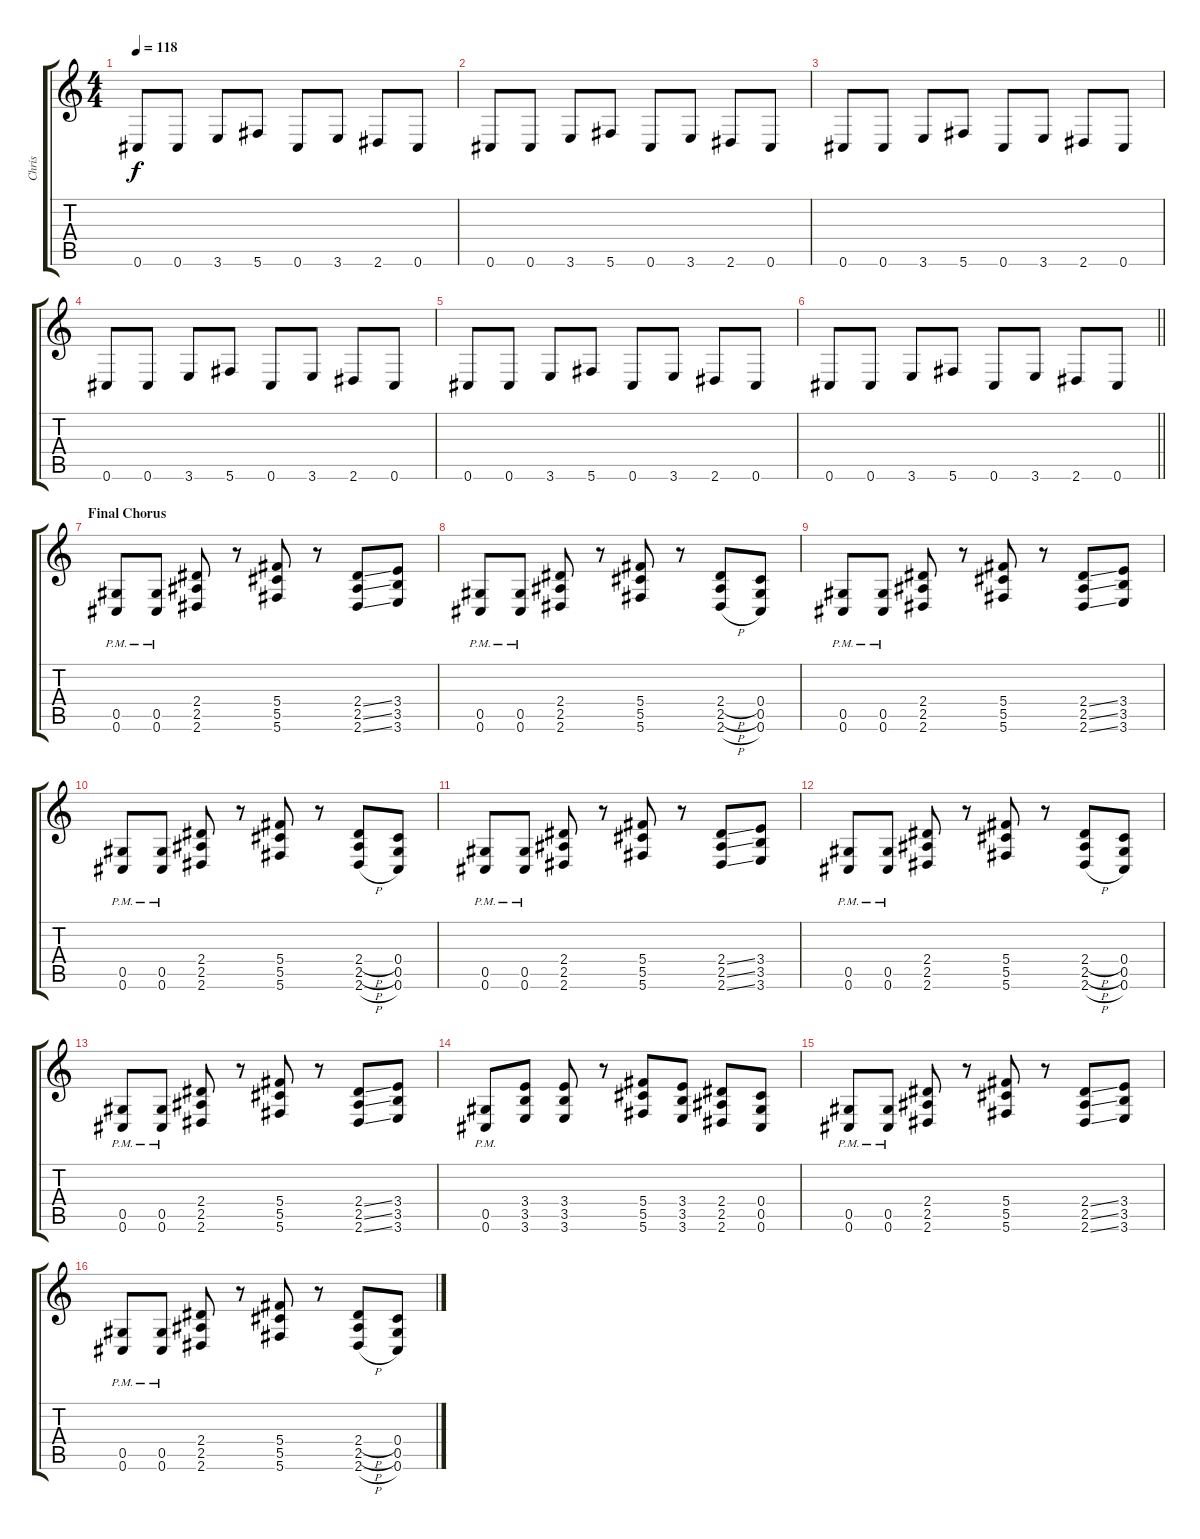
\track ("Chris" "Chris") {instrument distortionguitar}
\staff {score tabs}
\tuning (Eb4 Bb3 Gb3 Db3 Ab2 Db2) {hide}
\ts (4 4)
\tempo 118
\clef g2
\ks c
0.6.8{dy f} 0.6.8 3.6.8 5.6.8 0.6.8 3.6.8 2.6.8 0.6.8 |
0.6.8 0.6.8 3.6.8 5.6.8 0.6.8 3.6.8 2.6.8 0.6.8 |
0.6.8 0.6.8 3.6.8 5.6.8 0.6.8 3.6.8 2.6.8 0.6.8 |
0.6.8 0.6.8 3.6.8 5.6.8 0.6.8 3.6.8 2.6.8 0.6.8 |
0.6.8 0.6.8 3.6.8 5.6.8 0.6.8 3.6.8 2.6.8 0.6.8 |
\barLineRight lightlight
0.6.8 0.6.8 3.6.8 5.6.8 0.6.8 3.6.8 2.6.8 0.6.8 |
\section ("" "Final Chorus")
(0.5{pm} 0.6{pm}).8 (0.5{pm} 0.6{pm}).8 (2.4 2.5 2.6).8 r.8 (5.4 5.5 5.6).8 r.8 (2.4{ss} 2.5{ss} 2.6{ss}).8 (3.4 3.5 3.6).8 |
(0.5{pm} 0.6{pm}).8 (0.5{pm} 0.6{pm}).8 (2.4 2.5 2.6).8 r.8 (5.4 5.5 5.6).8 r.8 (2.4{h} 2.5{h} 2.6{h}).8 (0.4 0.5 0.6).8 |
(0.5{pm} 0.6{pm}).8 (0.5{pm} 0.6{pm}).8 (2.4 2.5 2.6).8 r.8 (5.4 5.5 5.6).8 r.8 (2.4{ss} 2.5{ss} 2.6{ss}).8 (3.4 3.5 3.6).8 |
(0.5{pm} 0.6{pm}).8 (0.5{pm} 0.6{pm}).8 (2.4 2.5 2.6).8 r.8 (5.4 5.5 5.6).8 r.8 (2.4{h} 2.5{h} 2.6{h}).8 (0.4 0.5 0.6).8 |
(0.5{pm} 0.6{pm}).8 (0.5{pm} 0.6{pm}).8 (2.4 2.5 2.6).8 r.8 (5.4 5.5 5.6).8 r.8 (2.4{ss} 2.5{ss} 2.6{ss}).8 (3.4 3.5 3.6).8 |
(0.5{pm} 0.6{pm}).8 (0.5{pm} 0.6{pm}).8 (2.4 2.5 2.6).8 r.8 (5.4 5.5 5.6).8 r.8 (2.4{h} 2.5{h} 2.6{h}).8 (0.4 0.5 0.6).8 |
(0.5{pm} 0.6{pm}).8 (0.5{pm} 0.6{pm}).8 (2.4 2.5 2.6).8 r.8 (5.4 5.5 5.6).8 r.8 (2.4{ss} 2.5{ss} 2.6{ss}).8 (3.4 3.5 3.6).8 |
(0.5{pm} 0.6{pm}).8 (3.4 3.5 3.6).8 (3.4 3.5 3.6).8 r.8 (5.4 5.5 5.6).8 (3.4 3.5 3.6).8 (2.4 2.5 2.6).8 (0.4 0.5 0.6).8 |
(0.5{pm} 0.6{pm}).8 (0.5{pm} 0.6{pm}).8 (2.4 2.5 2.6).8 r.8 (5.4 5.5 5.6).8 r.8 (2.4{ss} 2.5{ss} 2.6{ss}).8 (3.4 3.5 3.6).8 |
(0.5{pm} 0.6{pm}).8 (0.5{pm} 0.6{pm}).8 (2.4 2.5 2.6).8 r.8 (5.4 5.5 5.6).8 r.8 (2.4{h} 2.5{h} 2.6{h}).8 (0.4 0.5 0.6).8
